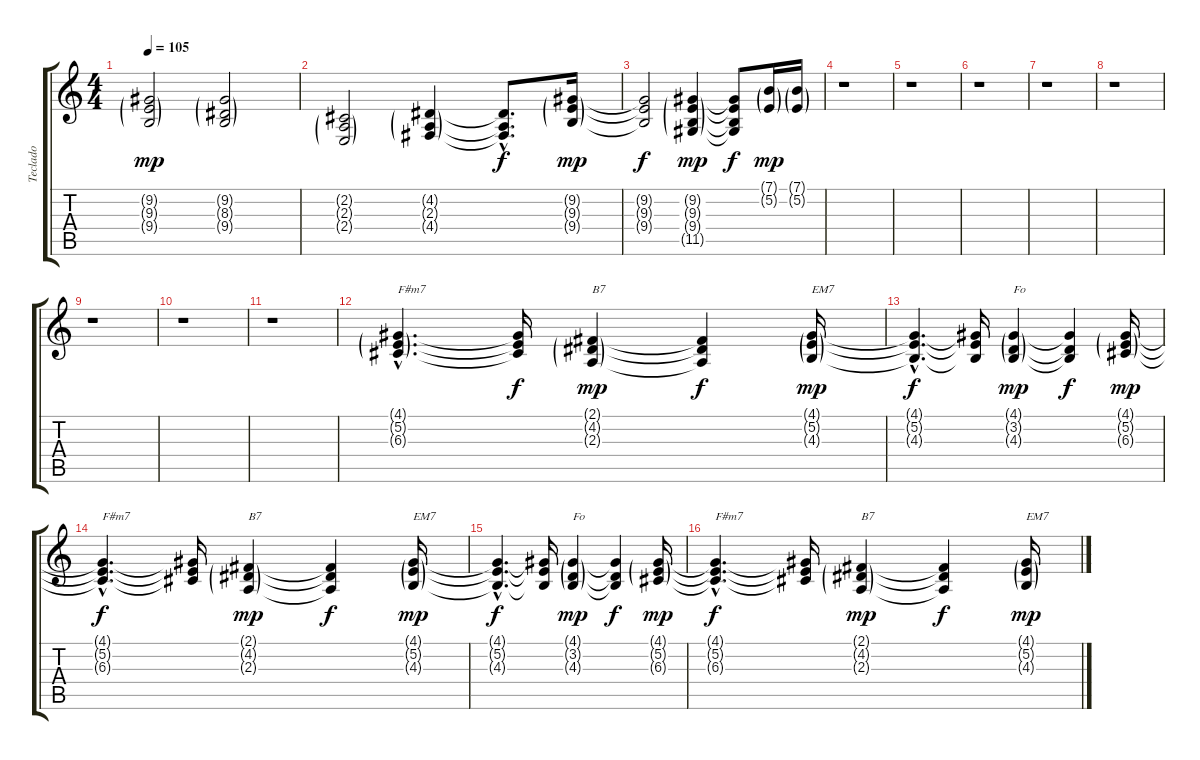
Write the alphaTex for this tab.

\track ("Teclado" "Teclado") {instrument stringensemble1}
\staff {score tabs}
\tuning (E4 B3 G3 D3 A2 E2) {hide}
\ts (4 4)
\tempo 105
\clef g2
\ks c
(9.2{g} 9.3{g} 9.4{g}).2{dy mp} (9.2{g} 8.3{g} 9.4{g}).2 |
(2.2{g} 2.3{g} 2.4{g}).2 (4.2{g} 2.3{g} 4.4{g}).4 (4.2{hac t} 2.3{hac t} 4.4{hac t}).8{d dy f} (9.2{g} 9.3{g} 9.4{g}).16{dy mp} |
(9.2{t} 9.3{t} 9.4{t}).2{dy f} (9.2{g} 9.3{g} 9.4{g} 11.5{g}).4{dy mp} (9.2{t} 9.3{t} 9.4{t} 11.5{t}).8{dy f} (7.1{g} 5.2{g}).16{dy mp} (7.1{g} 5.2{g}).16 |
r.1 |
r.1 |
r.1 |
r.1 |
r.1 |
r.1 |
r.1 |
r.1 |
(4.1{g hac} 5.2{g hac} 6.3{g hac}).4{d txt "F#m7"} (4.1{t} 5.2{t} 6.3{t}).16{dy f} (2.1{g} 4.2{g} 2.3{g}).4{txt "B7" dy mp} (2.1{t} 4.2{t} 2.3{t}).4{dy f} (4.1{g} 5.2{g} 4.3{g}).16{txt "EM7" dy mp} |
(4.1{hac t} 5.2{hac t} 4.3{hac t}).4{d dy f} (4.1{t} 5.2{t} 4.3{t}).16 (4.1{g} 3.2{g} 4.3{g}).4{txt "Fo" dy mp} (4.1{t} 3.2{t} 4.3{t}).4{dy f} (4.1{g} 5.2{g} 6.3{g}).16{dy mp} |
(4.1{hac t} 5.2{hac t} 6.3{hac t}).4{d txt "F#m7" dy f} (4.1{t} 5.2{t} 6.3{t}).16 (2.1{g} 4.2{g} 2.3{g}).4{txt "B7" dy mp} (2.1{t} 4.2{t} 2.3{t}).4{dy f} (4.1{g} 5.2{g} 4.3{g}).16{txt "EM7" dy mp} |
(4.1{hac t} 5.2{hac t} 4.3{hac t}).4{d dy f} (4.1{t} 5.2{t} 4.3{t}).16 (4.1{g} 3.2{g} 4.3{g}).4{txt "Fo" dy mp} (4.1{t} 3.2{t} 4.3{t}).4{dy f} (4.1{g} 5.2{g} 6.3{g}).16{dy mp} |
(4.1{hac t} 5.2{hac t} 6.3{hac t}).4{d txt "F#m7" dy f} (4.1{t} 5.2{t} 6.3{t}).16 (2.1{g} 4.2{g} 2.3{g}).4{txt "B7" dy mp} (2.1{t} 4.2{t} 2.3{t}).4{dy f} (4.1{g} 5.2{g} 4.3{g}).16{txt "EM7" dy mp}
